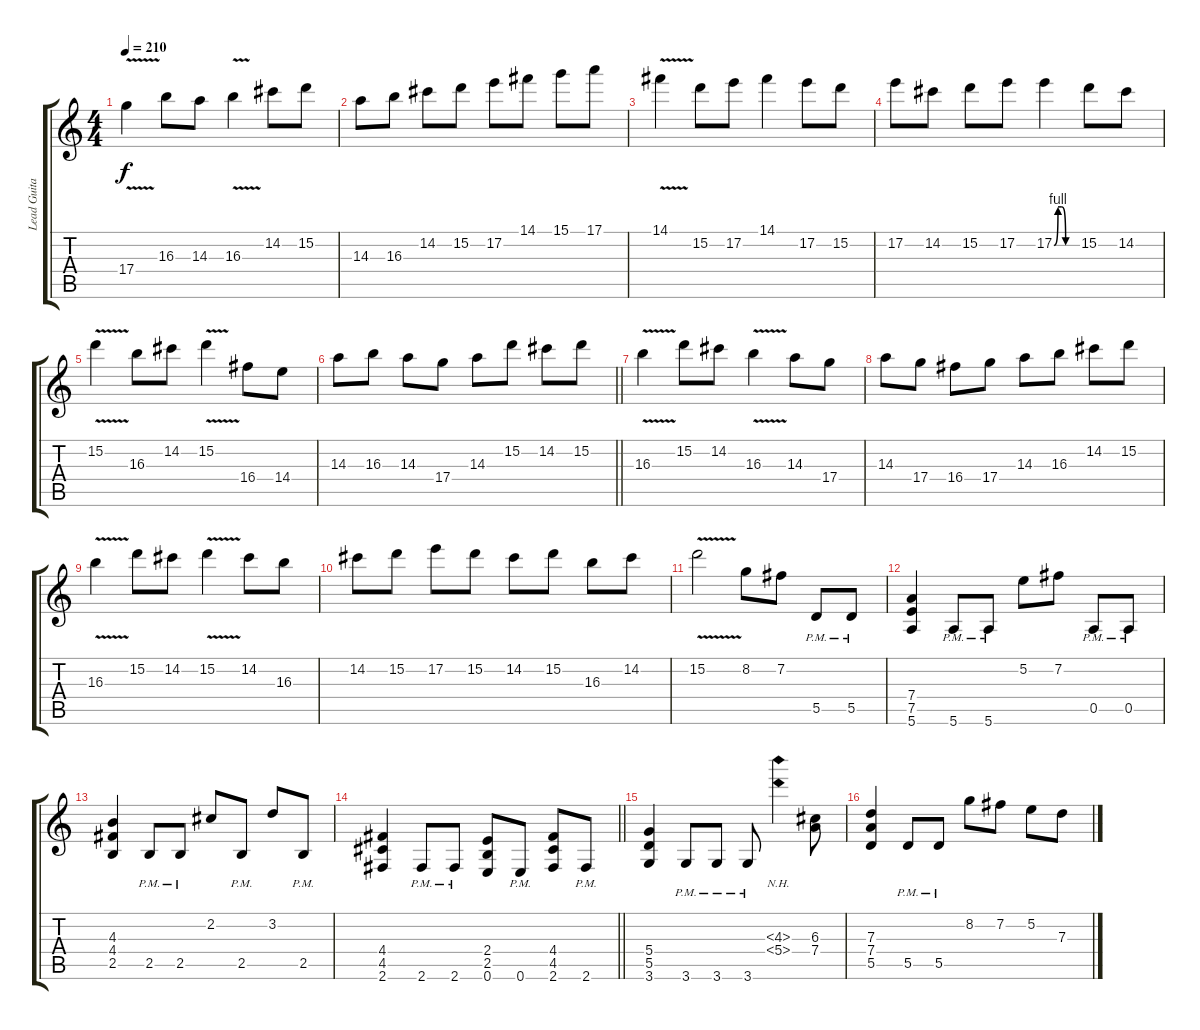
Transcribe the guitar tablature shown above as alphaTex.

\track ("Lead Guitar" "Lead Guita") {instrument distortionguitar}
\staff {score tabs}
\tuning (E4 B3 G3 D3 A2 E2) {hide}
\ts (4 4)
\tempo 210
\clef g2
\ks c
17.4{v}.4{dy f} 16.3.8 14.3.8 16.3{v}.4 14.2.8 15.2.8 |
14.3.8 16.3.8 14.2.8 15.2.8 17.2.8 14.1.8 15.1.8 17.1.8 |
14.1{v}.4 15.2.8 17.2.8 14.1.4 17.2.8 15.2.8 |
17.2.8 14.2.8 15.2.8 17.2.8 17.2{be (custom 0 0 10 4 20 4 30 0 60 0)}.4 15.2.8 14.2.8 |
15.2{v}.4 16.3.8 14.2.8 15.2{v}.4 16.4.8 14.4.8 |
\barLineRight lightlight
14.3.8 16.3.8 14.3.8 17.4.8 14.3.8 15.2.8 14.2.8 15.2.8 |
16.3{v}.4 15.2.8 14.2.8 16.3{v}.4 14.3.8 17.4.8 |
14.3.8 17.4.8 16.4.8 17.4.8 14.3.8 16.3.8 14.2.8 15.2.8 |
16.3{v}.4 15.2.8 14.2.8 15.2{v}.4 14.2.8 16.3.8 |
14.2.8 15.2.8 17.2.8 15.2.8 14.2.8 15.2.8 16.3.8 14.2.8 |
15.2{v}.2 8.2.8 7.2.8 5.5{pm}.8 5.5{pm}.8 |
(7.4 7.5 5.6).4 5.6{pm}.8 5.6{pm}.8 5.2.8 7.2.8 0.5{pm}.8 0.5{pm}.8 |
(4.3 4.4 2.5).4 2.5{pm}.8 2.5{pm}.8 2.2.8 2.5{pm}.8 3.2.8 2.5{pm}.8 |
\barLineRight lightlight
(4.4 4.5 2.6).4 2.6{pm}.8 2.6{pm}.8 (2.4 2.5 0.6).8 0.6{pm}.8 (4.4 4.5 2.6).8 2.6{pm}.8 |
(5.4 5.5 3.6).4 3.6{pm}.8 3.6{pm}.8 3.6{pm}.8 (4.3{nh} 5.4{nh}).4 (6.3 7.4).8 |
(7.3 7.4 5.5).4 5.5{pm}.8 5.5{pm}.8 8.2.8 7.2.8 5.2.8 7.3.8
